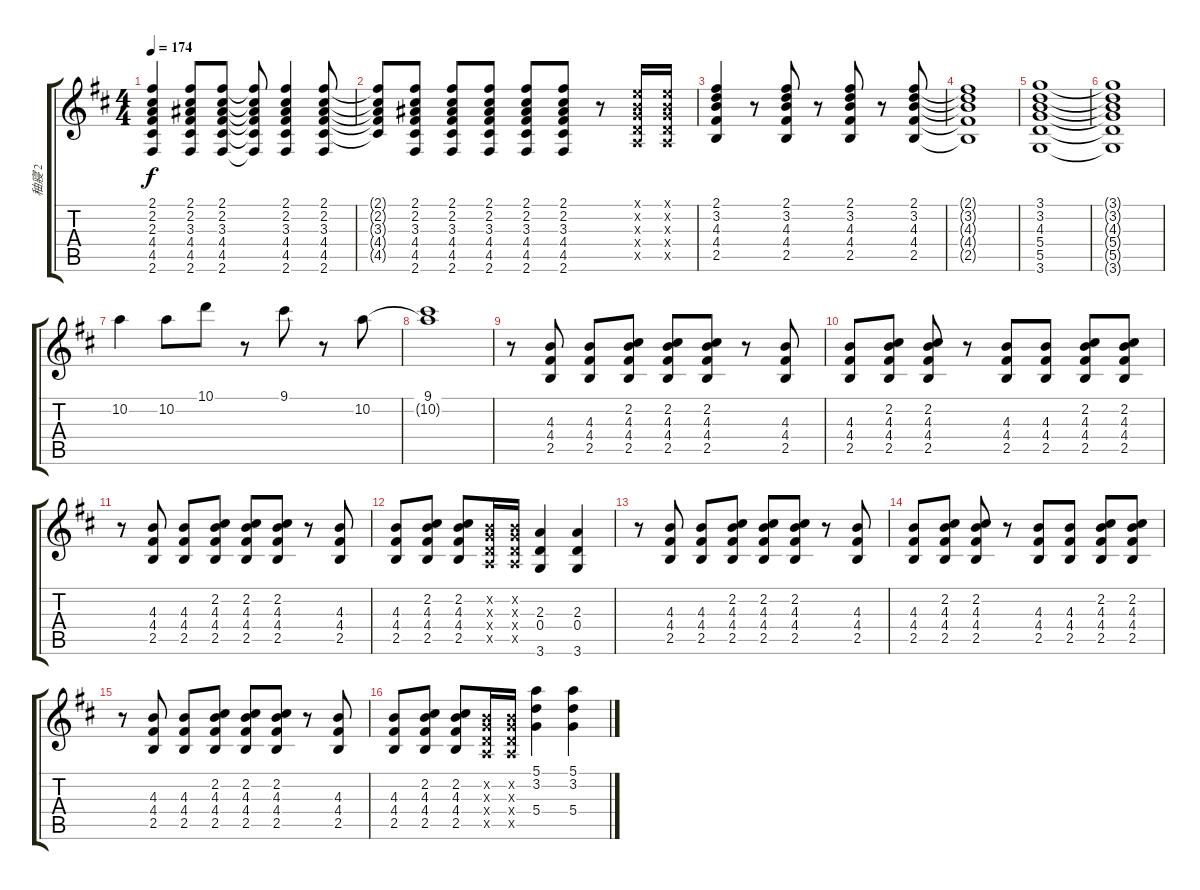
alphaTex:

\track ("秞寢 2" "秞寢 2") {instrument distortionguitar}
\staff {score tabs}
\tuning (E4 B3 G3 D3 A2 E2) {hide}
\ts (4 4)
\tempo 174
\clef g2
\ks d
(2.1 2.2 2.3 4.4 4.5 2.6).4{dy f} (2.1 2.2 3.3 4.4 4.5 2.6).8 (2.1 2.2 3.3 4.4 4.5 2.6).8 (2.1{t} 2.2{t} 3.3{t} 4.4{t} 4.5{t} 2.6{t}).8 (2.1 2.2 3.3 4.4 4.5 2.6).4 (2.1 2.2 3.3 4.4 4.5 2.6).8 |
(2.1{t} 2.2{t} 3.3{t} 4.4{t} 4.5{t}).8 (2.1 2.2 3.3 4.4 4.5 2.6).8 (2.1 2.2 3.3 4.4 4.5 2.6).8 (2.1 2.2 3.3 4.4 4.5 2.6).8 (2.1 2.2 3.3 4.4 4.5 2.6).8 (2.1 2.2 3.3 4.4 4.5 2.6).8 r.8 (0.1{x} 0.2{x} 0.3{x} 0.4{x} 0.5{x}).16 (0.1{x} 0.2{x} 0.3{x} 0.4{x} 0.5{x}).16 |
(2.1 3.2 4.3 4.4 2.5).4 r.8 (2.1 3.2 4.3 4.4 2.5).8 r.8 (2.1 3.2 4.3 4.4 2.5).8 r.8 (2.1 3.2 4.3 4.4 2.5).8 |
(2.1{t} 3.2{t} 4.3{t} 4.4{t} 2.5{t}).1 |
(3.1 3.2 4.3 5.4 5.5 3.6).1 |
(3.1{t} 3.2{t} 4.3{t} 5.4{t} 5.5{t} 3.6{t}).1 |
10.2.4 10.2.8 10.1.8 r.8 9.1.8 r.8 10.2.8 |
(9.1 10.2{t}).1 |
r.8 (4.3 4.4 2.5).8 (4.3 4.4 2.5).8 (2.2 4.3 4.4 2.5).8 (2.2 4.3 4.4 2.5).8 (2.2 4.3 4.4 2.5).8 r.8 (4.3 4.4 2.5).8 |
(4.3 4.4 2.5).8 (2.2 4.3 4.4 2.5).8 (2.2 4.3 4.4 2.5).8 r.8 (4.3 4.4 2.5).8 (4.3 4.4 2.5).8 (2.2 4.3 4.4 2.5).8 (2.2 4.3 4.4 2.5).8 |
r.8 (4.3 4.4 2.5).8 (4.3 4.4 2.5).8 (2.2 4.3 4.4 2.5).8 (2.2 4.3 4.4 2.5).8 (2.2 4.3 4.4 2.5).8 r.8 (4.3 4.4 2.5).8 |
(4.3 4.4 2.5).8 (2.2 4.3 4.4 2.5).8 (2.2 4.3 4.4 2.5).8 (0.2{x} 0.3{x} 0.4{x} 0.5{x}).16 (0.2{x} 0.3{x} 0.4{x} 0.5{x}).16 (2.3 0.4 3.6).4 (2.3 0.4 3.6).4 |
r.8 (4.3 4.4 2.5).8 (4.3 4.4 2.5).8 (2.2 4.3 4.4 2.5).8 (2.2 4.3 4.4 2.5).8 (2.2 4.3 4.4 2.5).8 r.8 (4.3 4.4 2.5).8 |
(4.3 4.4 2.5).8 (2.2 4.3 4.4 2.5).8 (2.2 4.3 4.4 2.5).8 r.8 (4.3 4.4 2.5).8 (4.3 4.4 2.5).8 (2.2 4.3 4.4 2.5).8 (2.2 4.3 4.4 2.5).8 |
r.8 (4.3 4.4 2.5).8 (4.3 4.4 2.5).8 (2.2 4.3 4.4 2.5).8 (2.2 4.3 4.4 2.5).8 (2.2 4.3 4.4 2.5).8 r.8 (4.3 4.4 2.5).8 |
(4.3 4.4 2.5).8 (2.2 4.3 4.4 2.5).8 (2.2 4.3 4.4 2.5).8 (0.2{x} 0.3{x} 0.4{x} 0.5{x}).16 (0.2{x} 0.3{x} 0.4{x} 0.5{x}).16 (5.1 3.2 5.4).4 (5.1 3.2 5.4).4
